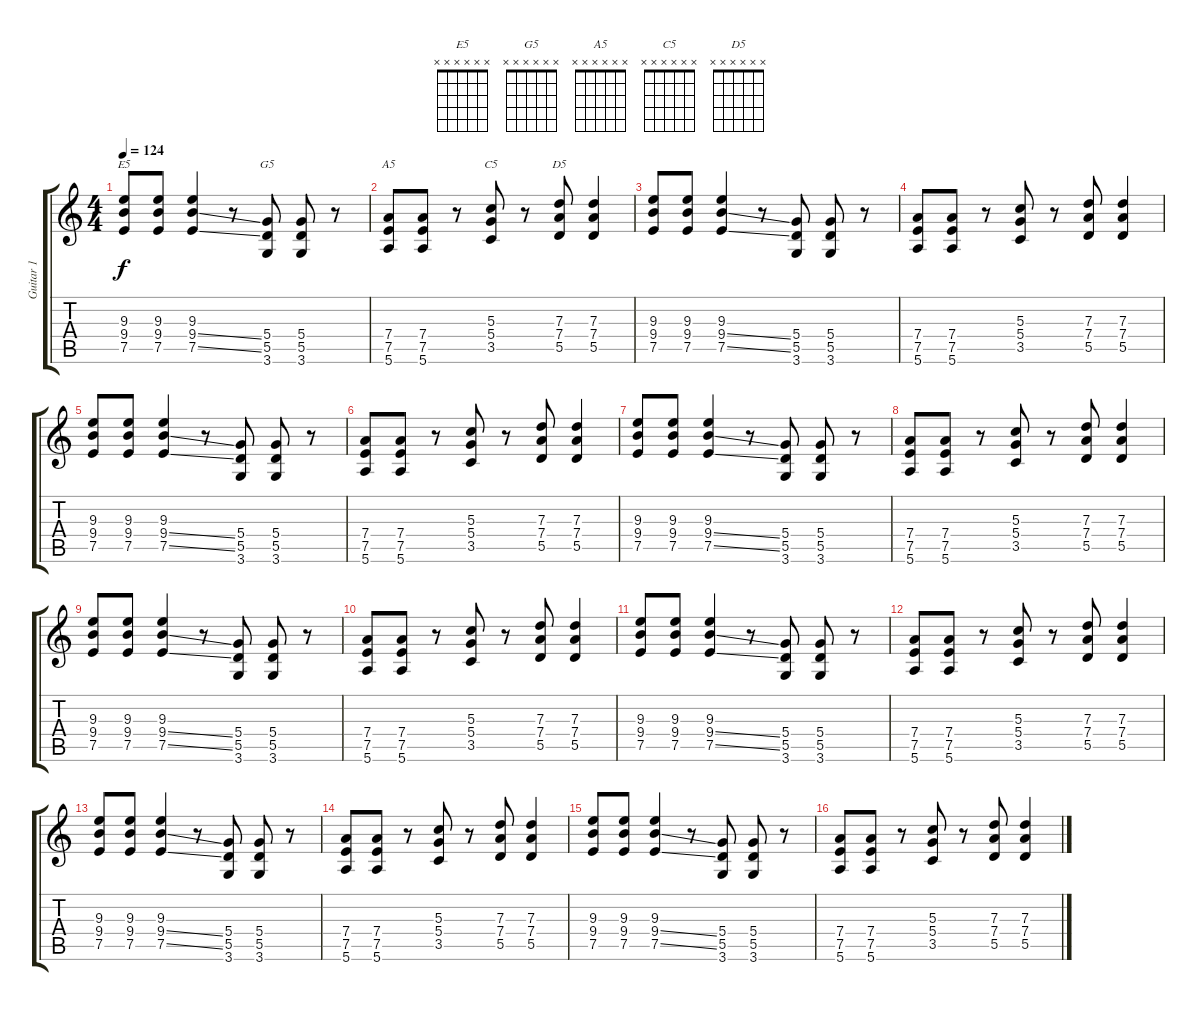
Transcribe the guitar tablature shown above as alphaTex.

\track ("Guitar 1" "Guitar 1") {instrument distortionguitar}
\staff {score tabs}
\tuning (E4 B3 G3 D3 A2 E2) {hide}
\chord ("E5" x x x x x x) {firstfret 0}
\chord ("G5" x x x x x x) {firstfret 0}
\chord ("A5" x x x x x x) {firstfret 0}
\chord ("C5" x x x x x x) {firstfret 0}
\chord ("D5" x x x x x x) {firstfret 0}
\ts (4 4)
\tempo 124
\clef g2
\ks c
(9.3 9.4 7.5).8{ch "E5" dy f instrument distortionguitar} (9.3 9.4 7.5).8 (9.3 9.4{ss} 7.5{ss}).4 r.8 (5.4 5.5 3.6).8{ch "G5"} (5.4 5.5 3.6).8 r.8 |
(7.4 7.5 5.6).8{ch "A5"} (7.4 7.5 5.6).8 r.8 (5.3 5.4 3.5).8{ch "C5"} r.8 (7.3 7.4 5.5).8{ch "D5"} (7.3 7.4 5.5).4 |
(9.3 9.4 7.5).8 (9.3 9.4 7.5).8 (9.3 9.4{ss} 7.5{ss}).4 r.8 (5.4 5.5 3.6).8 (5.4 5.5 3.6).8 r.8 |
(7.4 7.5 5.6).8 (7.4 7.5 5.6).8 r.8 (5.3 5.4 3.5).8 r.8 (7.3 7.4 5.5).8 (7.3 7.4 5.5).4 |
(9.3 9.4 7.5).8 (9.3 9.4 7.5).8 (9.3 9.4{ss} 7.5{ss}).4 r.8 (5.4 5.5 3.6).8 (5.4 5.5 3.6).8 r.8 |
(7.4 7.5 5.6).8 (7.4 7.5 5.6).8 r.8 (5.3 5.4 3.5).8 r.8 (7.3 7.4 5.5).8 (7.3 7.4 5.5).4 |
(9.3 9.4 7.5).8 (9.3 9.4 7.5).8 (9.3 9.4{ss} 7.5{ss}).4 r.8 (5.4 5.5 3.6).8 (5.4 5.5 3.6).8 r.8 |
(7.4 7.5 5.6).8 (7.4 7.5 5.6).8 r.8 (5.3 5.4 3.5).8 r.8 (7.3 7.4 5.5).8 (7.3 7.4 5.5).4 |
(9.3 9.4 7.5).8 (9.3 9.4 7.5).8 (9.3 9.4{ss} 7.5{ss}).4 r.8 (5.4 5.5 3.6).8 (5.4 5.5 3.6).8 r.8 |
(7.4 7.5 5.6).8 (7.4 7.5 5.6).8 r.8 (5.3 5.4 3.5).8 r.8 (7.3 7.4 5.5).8 (7.3 7.4 5.5).4 |
(9.3 9.4 7.5).8 (9.3 9.4 7.5).8 (9.3 9.4{ss} 7.5{ss}).4 r.8 (5.4 5.5 3.6).8 (5.4 5.5 3.6).8 r.8 |
(7.4 7.5 5.6).8 (7.4 7.5 5.6).8 r.8 (5.3 5.4 3.5).8 r.8 (7.3 7.4 5.5).8 (7.3 7.4 5.5).4 |
(9.3 9.4 7.5).8 (9.3 9.4 7.5).8 (9.3 9.4{ss} 7.5{ss}).4 r.8 (5.4 5.5 3.6).8 (5.4 5.5 3.6).8 r.8 |
(7.4 7.5 5.6).8 (7.4 7.5 5.6).8 r.8 (5.3 5.4 3.5).8 r.8 (7.3 7.4 5.5).8 (7.3 7.4 5.5).4 |
(9.3 9.4 7.5).8 (9.3 9.4 7.5).8 (9.3 9.4{ss} 7.5{ss}).4 r.8 (5.4 5.5 3.6).8 (5.4 5.5 3.6).8 r.8 |
(7.4 7.5 5.6).8 (7.4 7.5 5.6).8 r.8 (5.3 5.4 3.5).8 r.8 (7.3 7.4 5.5).8 (7.3 7.4 5.5).4
